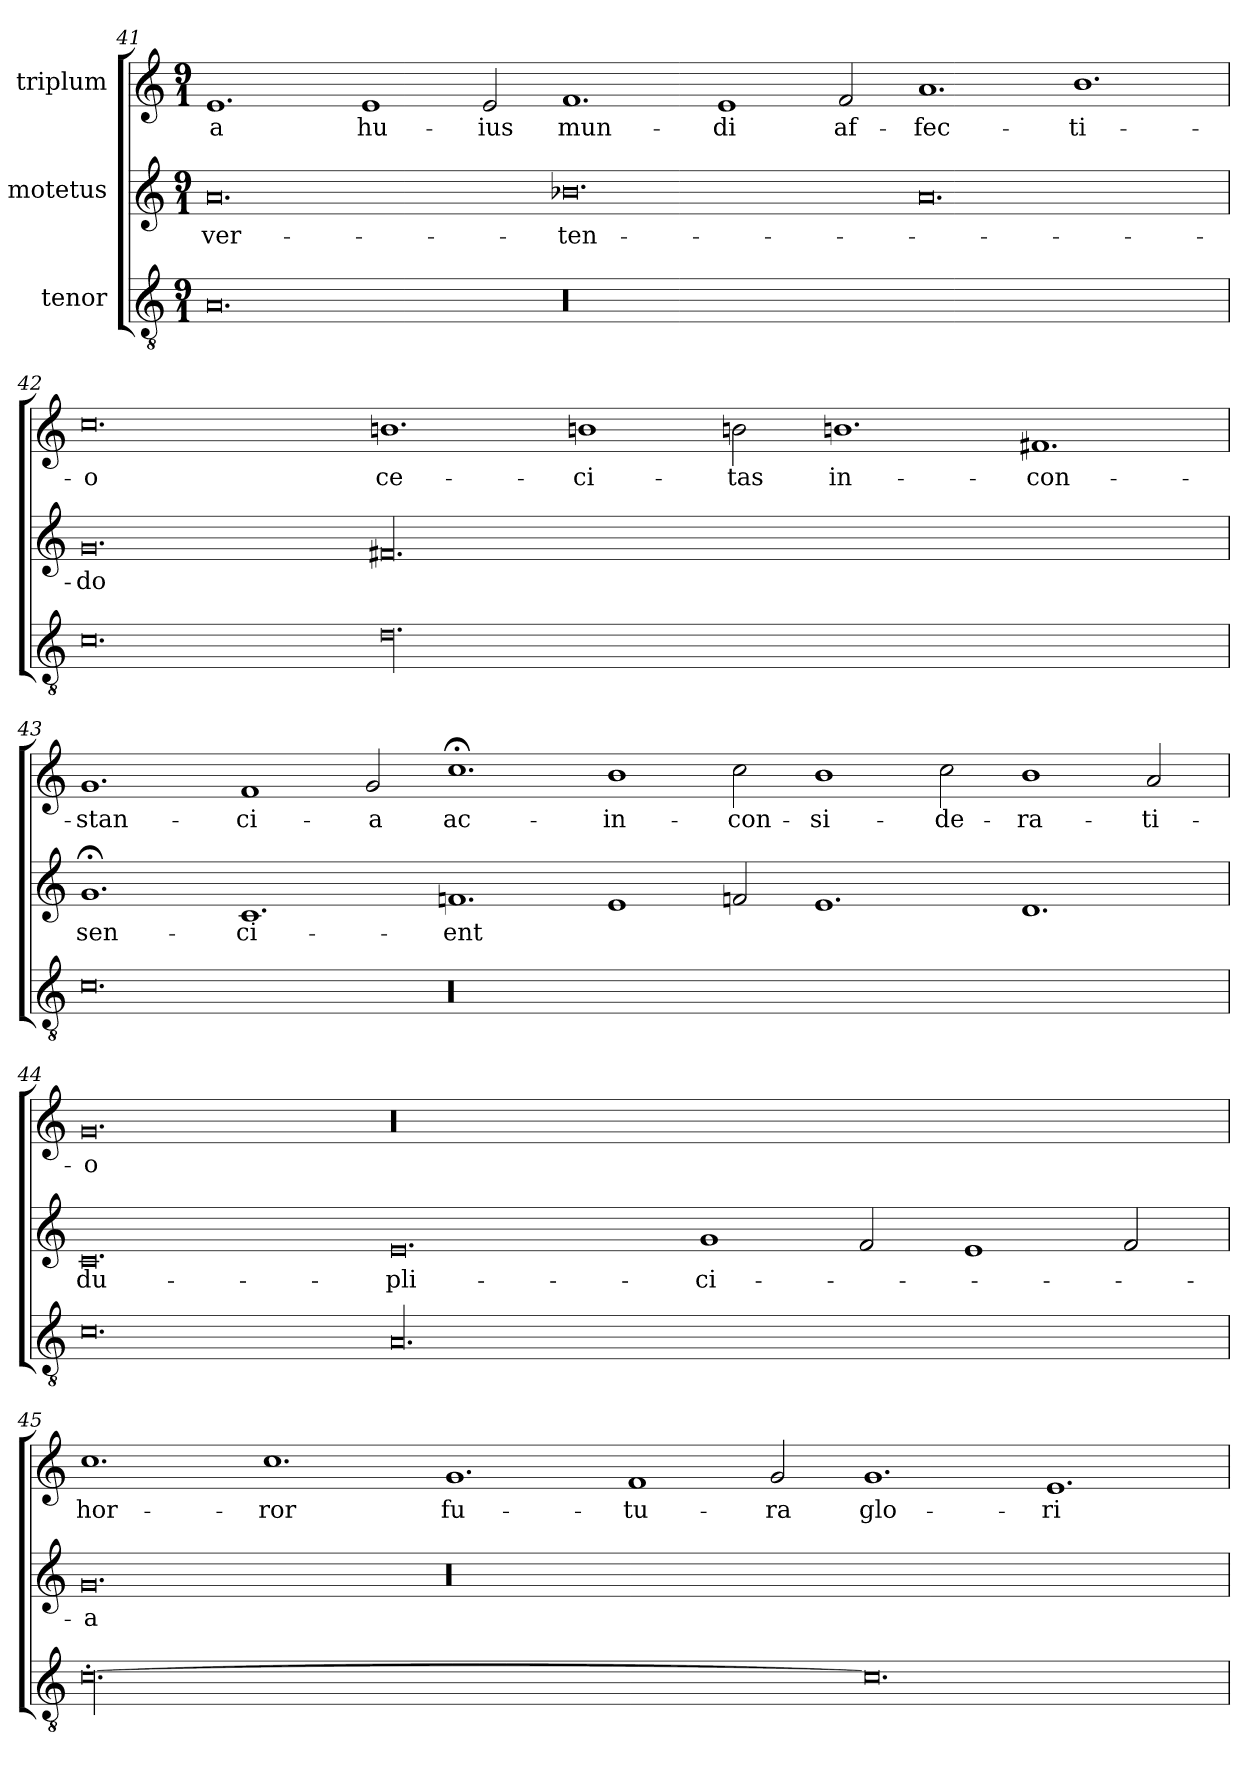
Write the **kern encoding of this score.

**kern	**kern	**text	**kern	**text
*part3	*part2	*part2	*part1	*part1
*staff3	*staff2	*staff2	*staff1	*staff1
*I"tenor	*I"motetus	*	*I"triplum	*
*clefGv2	*clefG2	*	*clefG2	*
*k[]	*k[]	*	*k[]	*
*C:	*C:	*	*C:	*
*M9/1	*M9/1	*	*M9/1	*
=41	=41	=41	=41	=41
0.A/	0.a/	-ver-	1.e/	-a
.	.	.	1e/	hu-
.	.	.	2e/	-ius
00.r	0.b-X\	-ten-	1.f/	mun-
.	.	.	1e/	-di
.	.	.	2f/	af-
.	0.a/	.	1.a/	-fec-
.	.	.	1.b\	-ti-
=42	=42	=42	=42	=42
0.c\	0.g/	-do	0.cc\	-o
00.d\	00.f#X/	.	1.bn\	ce-
.	.	.	1bn\	-ci-
.	.	.	2bn\	-tas
.	.	.	1.bn\	in-
.	.	.	1.f#X/	-con-
=43	=43	=43	=43	=43
0.c\	1.g;</	sen-	1.g/	-stan-
.	1.c/	-ci-	1f/	-ci-
.	.	.	2g/	-a
00.r	1.fn/	-ent	1.cc;<\	ac-
.	1e/	.	1b\	in-
.	2fn/	.	2cc\	-con-
.	1.e/	.	1b\	-si-
.	.	.	2cc\	-de-
.	1.d/	.	1b\	-ra-
.	.	.	2a/	-ti-
=44	=44	=44	=44	=44
0.c\	0.c/	du-	0.g/	-o
00.A/	0.e/	-pli-	00.r	.
.	1g/	-ci-	.	.
.	2f/	.	.	.
.	1e/	.	.	.
.	2f/	.	.	.
=45	=45	=45	=45	=45
[00.c'\	0.g/	-a	1.cc\	hor-
.	.	.	1.cc\	-ror
.	00.r	.	1.g/	fu-
.	.	.	1f/	-tu-
.	.	.	2g/	-ra
0.c\]	.	.	1.g/	glo-
.	.	.	1.e/	-ri-
=	=	=	=	=
*-	*-	*-	*-	*-
